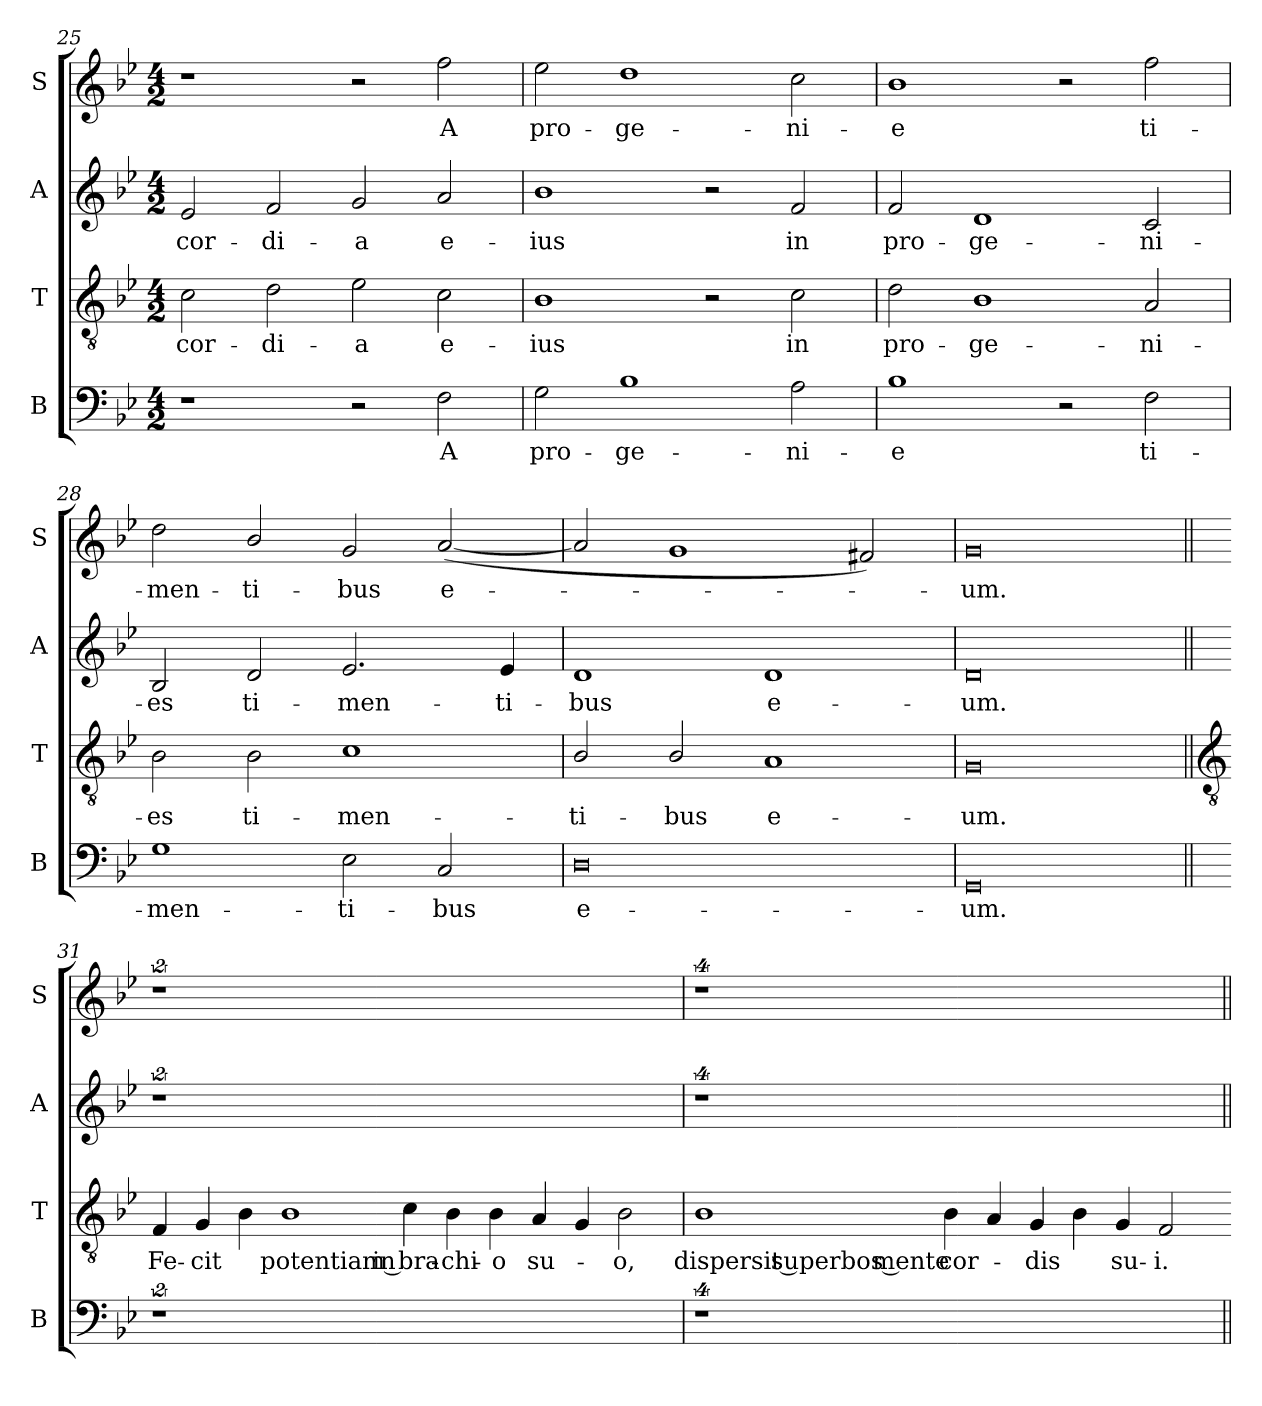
**kern	**text	**kern	**text	**kern	**text	**kern	**text
*part4	*part4	*part3	*part3	*part2	*part2	*part1	*part1
*staff4	*staff4	*staff3	*staff3	*staff2	*staff2	*staff1	*staff1
*I"B	*	*I"T	*	*I"A	*	*I"S	*
*I'B	*	*I'T	*	*I'A	*	*I'S	*
*clefF4	*	*clefGv2	*	*clefG2	*	*clefG2	*
*k[b-e-]	*	*k[b-e-]	*	*k[b-e-]	*	*k[b-e-]	*
*B-:	*	*B-:	*	*B-:	*	*B-:	*
*M4/2	*	*M4/2	*	*M4/2	*	*M4/2	*
=25	=25	=25	=25	=25	=25	=25	=25
!	!	!	!LO:LY:b	!	!LO:LY:b	!	!
1r	.	2c	-cor-	2e-	-cor-	1r	.
!	!	!	!LO:LY:b	!	!LO:LY:b	!	!
.	.	2d	-di-	2f	-di-	.	.
!	!	!	!LO:LY:b	!	!LO:LY:b	!	!
2r	.	2e-	-a	2g	-a	2r	.
!	!LO:LY:b	!	!LO:LY:b	!	!LO:LY:b	!	!LO:LY:b
2F	A	2c	e-	2a	e-	2ff	A
=26	=26	=26	=26	=26	=26	=26	=26
!	!LO:LY:b	!	!LO:LY:b	!	!LO:LY:b	!	!LO:LY:b
2G	pro-	1B-	-ius	1b-	-ius	2ee-	pro-
!	!LO:LY:b	!	!	!	!	!	!LO:LY:b
1B-	-ge-	.	.	.	.	1dd	-ge-
.	.	2r	.	2r	.	.	.
!	!LO:LY:b	!	!LO:LY:b	!	!LO:LY:b	!	!LO:LY:b
2A	-ni-	2c	in	2f	in	2cc	-ni-
=27	=27	=27	=27	=27	=27	=27	=27
!	!LO:LY:b	!	!LO:LY:b	!	!LO:LY:b	!	!LO:LY:b
1B-	-e	2d	pro-	2f	pro-	1b-	-e
!	!	!	!LO:LY:b	!	!LO:LY:b	!	!
.	.	1B-	-ge-	1d	-ge-	.	.
2r	.	.	.	.	.	2r	.
!	!LO:LY:b	!	!LO:LY:b	!	!LO:LY:b	!	!LO:LY:b
2F	ti-	2A	-ni-	2c	-ni-	2ff	ti-
=28	=28	=28	=28	=28	=28	=28	=28
!	!LO:LY:b	!	!LO:LY:b	!	!LO:LY:b	!	!LO:LY:b
1G	-men-	2B-	-es	2B-	-es	2dd	-men-
!	!	!	!LO:LY:b	!	!LO:LY:b	!	!LO:LY:b
.	.	2B-	ti-	2d	ti-	2b-/	-ti-
!	!LO:LY:b	!	!LO:LY:b	!	!LO:LY:b	!	!LO:LY:b
2E-	-ti-	1c	-men-	2.e-	-men-	2g	-bus
!	!LO:LY:b	!	!	!	!	!	!LO:LY:b
2C	-bus	.	.	.	.	(<[2a/	e-
!	!	!	!	!	!LO:LY:b	!	!
.	.	.	.	4e-	-ti-	.	.
=29	=29	=29	=29	=29	=29	=29	=29
!	!LO:LY:b	!	!LO:LY:b	!	!LO:LY:b	!	!
0D	e-	2B-/	-ti-	1d	-bus	2a/]	.
!	!	!	!LO:LY:b	!	!	!	!
.	.	2B-/	-bus	.	.	1g	.
!	!	!	!LO:LY:b	!	!LO:LY:b	!	!
.	.	1A	e-	1d	e-	.	.
.	.	.	.	.	.	2f#X)	.
=30	=30	=30	=30	=30	=30	=30	=30
!	!LO:LY:b	!	!LO:LY:b	!	!LO:LY:b	!	!LO:LY:b
0GG	-um.	0G	-um.	0d	-um.	0g	um.
!!LO:LB:g=z
=31||	=31||	=31||	=31||	=31||	=31||	=31||	=31||
*	*	*clefGv2	*	*	*	*	*
!	!	!	!LO:LY:b	!	!	!	!
2%7r	.	4F	Fe-	2%7r	.	2%7r	.
!	!	!	!LO:LY:b	!	!	!	!
.	.	4G	-cit	.	.	.	.
.	.	4B-	.	.	.	.	.
!	!	!	!LO:LY:b	!	!	!	!
.	.	1B-	potentiam in	.	.	.	.
!	!	!	!LO:LY:b	!	!	!	!
.	.	4c	bra-	.	.	.	.
!	!	!	!LO:LY:b	!	!	!	!
.	.	4B-	-chi-	.	.	.	.
!	!	!	!LO:LY:b	!	!	!	!
.	.	4B-	-o	.	.	.	.
!	!	!	!LO:LY:b	!	!	!	!
.	.	4A	su-	.	.	.	.
.	.	4G	.	.	.	.	.
!	!	!	!LO:LY:b	!	!	!	!
.	.	2B-	o,	.	.	.	.
=32	=32	=32	=32	=32	=32	=32	=32
!	!	!	!LO:LY:b	!	!	!	!
4%11r	.	1B-	dispersit superbos mente	4%11r	.	4%11r	.
!	!	!	!LO:LY:b	!	!	!	!
.	.	4B-	cor-	.	.	.	.
.	.	4A	.	.	.	.	.
!	!	!	!LO:LY:b	!	!	!	!
.	.	4G	dis	.	.	.	.
.	.	4B-	.	.	.	.	.
!	!	!	!LO:LY:b	!	!	!	!
.	.	4G	su-	.	.	.	.
!	!	!	!LO:LY:b	!	!	!	!
.	.	2F	-i.	.	.	.	.
=||	=||	=-	=||	=||	=||	=||	=||
*-	*-	*-	*-	*-	*-	*-	*-
